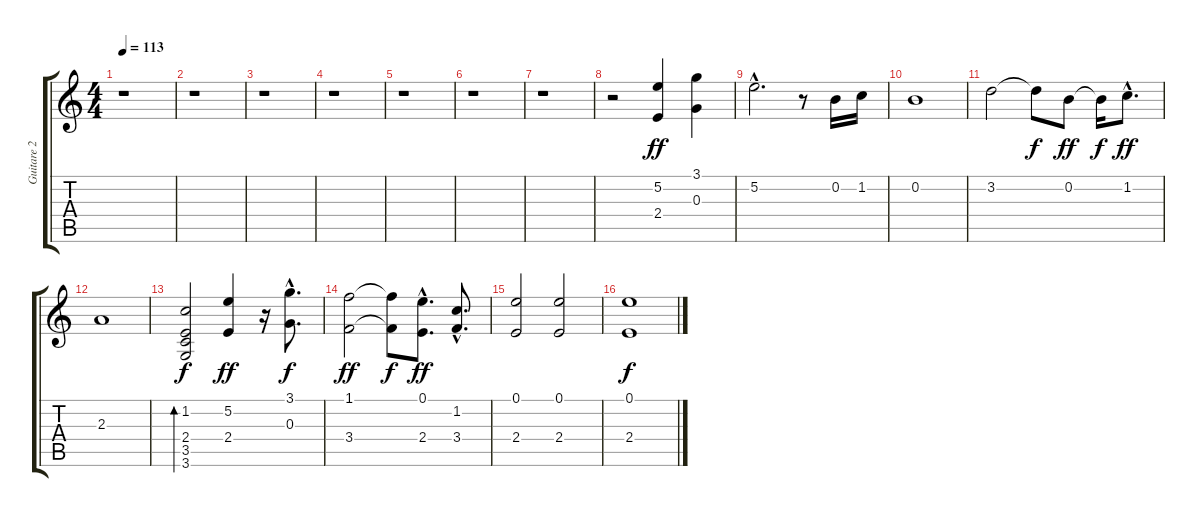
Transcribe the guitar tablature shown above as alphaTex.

\track ("Guitare 2" "Guitare 2") {instrument electricguitarclean}
\staff {score tabs}
\tuning (E4 B3 G3 D3 A2 E2) {hide}
\ts (4 4)
\tempo 113
\clef g2
\ks c
r.1{dy ff} |
r.1 |
r.1 |
r.1 |
r.1 |
r.1 |
r.1 |
r.2 (5.2 2.4).4 (3.1 0.3).4 |
5.2{hac}.2{d} r.8 0.2.16 1.2.16 |
0.2.1 |
3.2.2 3.2{t}.8{dy f} 0.2.8{dy ff} 0.2{t}.16{dy f} 1.2{hac}.8{d dy ff} |
2.3.1 |
(1.2 2.4 3.5 3.6).2{bd 240 dy f} (5.2 2.4).4{dy ff} r.16 (3.1{hac} 0.3{hac}).8{d dy f} |
(1.1 3.4).2{dy ff} (1.1{t} 3.4{t}).8{dy f} (0.1{hac} 2.4{hac}).8{d dy ff} (1.2{hac} 3.4{hac}).8{d} |
(0.1 2.4).2 (0.1 2.4).2 |
(0.1 2.4).1{dy f}
